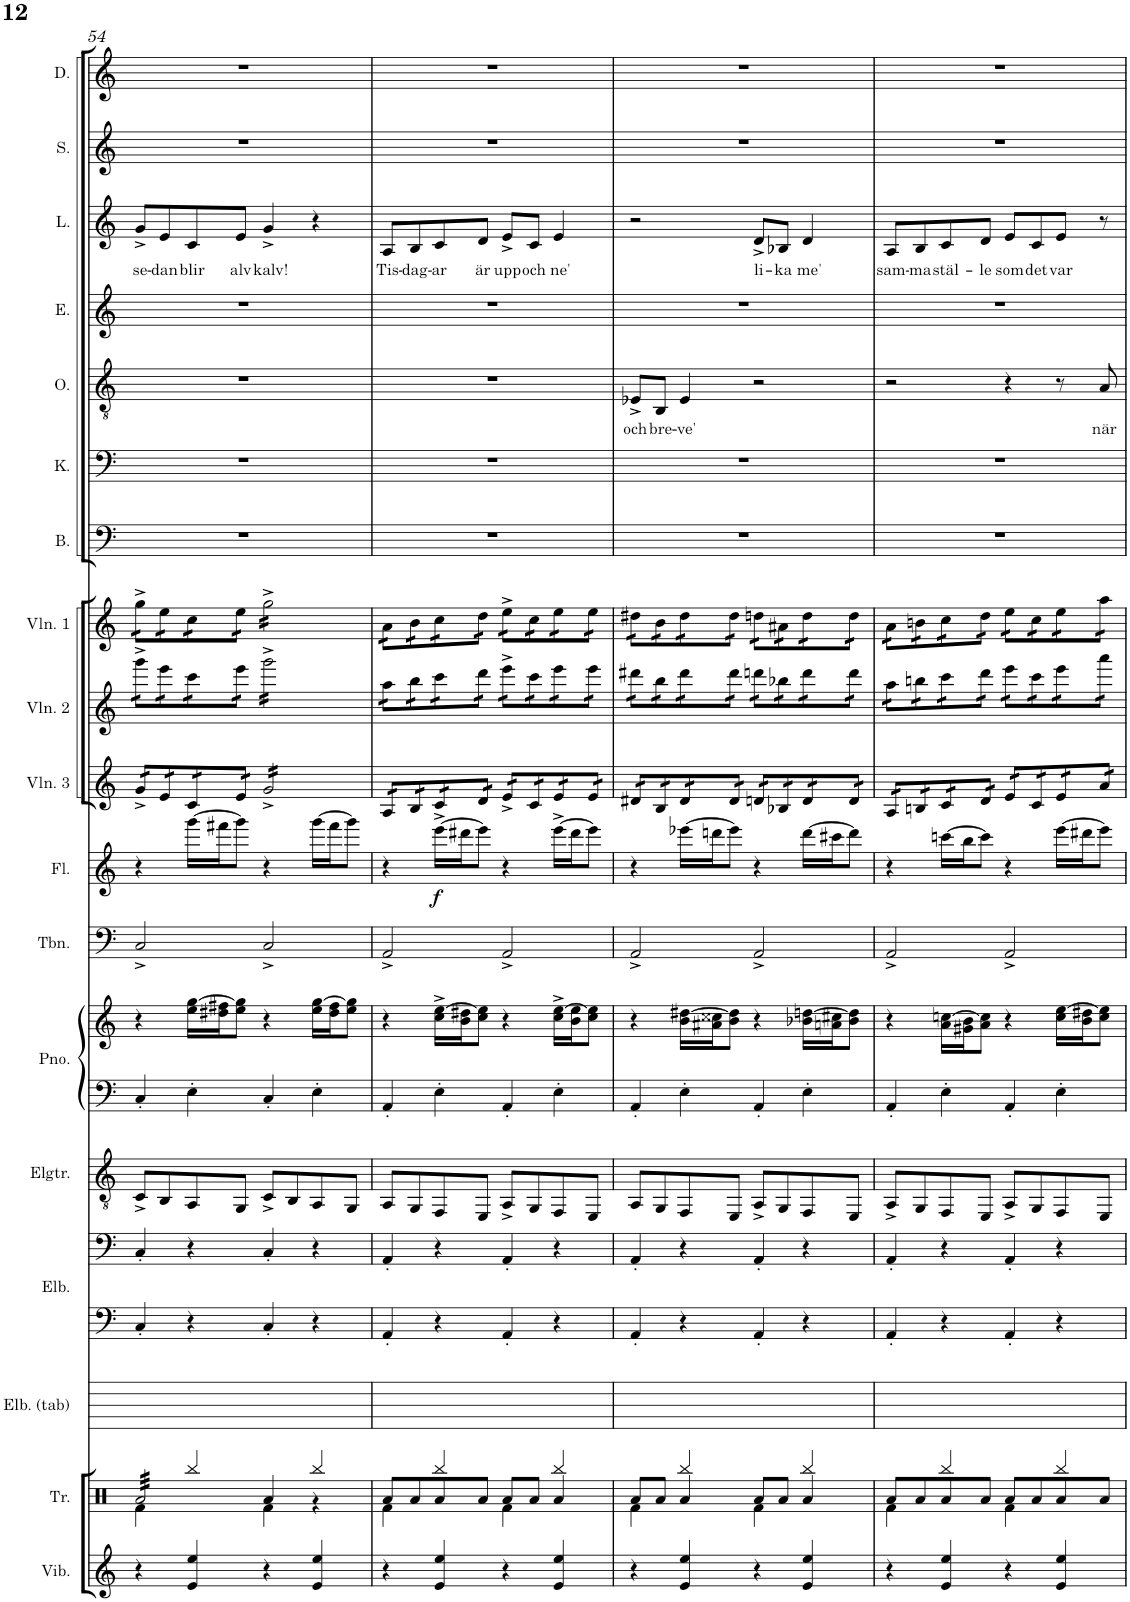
**kern	**kern	**kern	**kern	**kern	**kern	**kern	**kern	**dynam	**kern	**kern	**kern	**kern	**text	**kern	**text
*part11	*part10	*part10	*part9	*part8	*part8	*part7	*part6	*part6	*part5	*part4	*part3	*part2	*part2	*part1	*part1
*staff13	*staff12	*staff11	*staff10	*staff9	*staff8	*staff7	*staff6	*staff6	*staff5	*staff4	*staff3	*staff2	*staff2	*staff1	*staff1
*I"Vibrafon	*I"Elbas	*	*I"Elgitarr	*I"Piano	*	*I"Trombon	*I"Tvärflöjt	*	*I"Violin 3	*I"Violin 2	*I"Violin 1	*I"Orwen	*	*I"Libby	*
*I'Vib.	*I'Elb.	*	*I'Elgtr.	*I'Pno.	*	*I'Tbn.	*	*	*I'Vln. 3	*I'Vln. 2	*I'Vln. 1	*I'O.	*	*I'L.	*
!!LO:PB:g=z
*clefG2	*clefF4	*clefF4	*clefGv2	*clefF4	*clefG2	*clefF4	*clefG2	*	*clefG2	*clefG2	*clefG2	*clefGv2	*	*clefG2	*
*	*Trd7c12	*Trd7c12	*	*	*	*	*	*	*	*	*	*	*	*	*
*k[]	*k[]	*	*k[]	*k[]	*k[]	*k[]	*k[]	*	*k[]	*k[]	*k[]	*k[]	*	*k[]	*
*M4/4	*M4/4	*M4/4	*M4/4	*M4/4	*M4/4	*M4/4	*M4/4	*	*M4/4	*M4/4	*M4/4	*M4/4	*	*M4/4	*
=54	=54	=54	=54	=54	=54	=54	=54	=54	=54	=54	=54	=54	=54	=54	=54
!	!	!	!	!	!	!	!	!	!	!	!	!	!	!	!LO:LY:b
*	*	*	*	*	*	*	*	*	*tremolo	*	*	*	*	*	*
*	*	*	*	*	*	*	*	*	*	*tremolo	*	*	*	*	*
*	*	*	*	*	*	*	*	*	*	*	*tremolo	*	*	*	*
4r	4C'/	4C'/	8C^/L	4C'/	4r	2C^/	4r	.	16g^/LL	16ggg^\LL	16gg^\LL	1r	.	8g^/L	se-
.	.	.	.	.	.	.	.	.	16g^/	16ggg^\	16gg^\	.	.	.	.
!	!	!	!	!	!	!	!	!	!	!	!	!	!	!	!LO:LY:b
.	.	.	8BB/	.	.	.	.	.	16e/	16eee\	16ee\	.	.	8e/	-dan
.	.	.	.	.	.	.	.	.	16e/	16eee\	16ee\	.	.	.	.
!	!	!	!	!	!	!	!	!	!	!	!	!	!	!	!LO:LY:b
4e/ 4ee/	4r	4r	8AA/	4E'\	16ee\ [16gg\LL	.	[16ggg\LL	.	16c/	16ccc\	16cc\	.	.	8c/	blir
.	.	.	.	.	16dd#X\ 16ff#X\J	.	16fff#X\J	.	16c/	16ccc\	16cc\	.	.	.	.
!	!	!	!	!	!	!	!	!	!	!	!	!	!	!	!LO:LY:b
.	.	.	8GG/J	.	8ee\ 8gg\]J	.	8ggg\J]	.	16e/	16eee\	16ee\	.	.	8e/J	alv
.	.	.	.	.	.	.	.	.	16e/JJ	16eee\JJ	16ee\JJ	.	.	.	.
!	!	!	!	!	!	!	!	!	!	!	!	!	!	!	!LO:LY:b
4r	4C'/	4C'/	8C^/L	4C'/	4r	2C^/	4r	.	16g^/LL	16ggg^\LL	16gg^\LL	.	.	4g^/	kalv!
.	.	.	.	.	.	.	.	.	16g^/	16ggg^\	16gg^\	.	.	.	.
.	.	.	8BB/	.	.	.	.	.	16g^/	16ggg^\	16gg^\	.	.	.	.
.	.	.	.	.	.	.	.	.	16g^/	16ggg^\	16gg^\	.	.	.	.
4e/ 4ee/	4r	4r	8AA/	4E'\	16ee\ [16gg\LL	.	[16ggg\LL	.	16g^/	16ggg^\	16gg^\	.	.	4r	.
.	.	.	.	.	16dd#\ 16ff#\J	.	16fff#\J	.	16g^/	16ggg^\	16gg^\	.	.	.	.
.	.	.	8GG/J	.	8ee\ 8gg\]J	.	8ggg\J]	.	16g^/	16ggg^\	16gg^\	.	.	.	.
.	.	.	.	.	.	.	.	.	16g^/JJ	16ggg^\JJ	16gg^\JJ	.	.	.	.
=55	=55	=55	=55	=55	=55	=55	=55	=55	=55	=55	=55	=55	=55	=55	=55
!	!	!	!	!	!	!	!	!	!	!	!	!	!	!	!LO:LY:b
4r	4AA'/	4AA'/	8AA/L	4AA'/	4r	2AA^/	4r	.	16A/LL	16aa\LL	16a\LL	1r	.	8A/L	Tis-
.	.	.	.	.	.	.	.	.	16A/	16aa\	16a\	.	.	.	.
!	!	!	!	!	!	!	!	!	!	!	!	!	!	!	!LO:LY:b
.	.	.	8GG/	.	.	.	.	.	16B/	16bb\	16b\	.	.	8B/	-dag-
.	.	.	.	.	.	.	.	.	16B/	16bb\	16b\	.	.	.	.
!	!	!	!	!	!	!	!	!LO:DY:b	!	!	!	!	!	!	!LO:LY:b
4e/ 4ee/	4r	4r	8FF/	4E'\	16cc\^ [16ee\^LL	.	[16eee^\LL	f	16c/	16ccc\	16cc\	.	.	8c/	-ar
.	.	.	.	.	16b\ 16dd#X\J	.	16ddd#X\J	.	16c/	16ccc\	16cc\	.	.	.	.
!	!	!	!	!	!	!	!	!	!	!	!	!	!	!	!LO:LY:b
.	.	.	8EE/J	.	8cc\ 8ee\]J	.	8eee\J]	.	16d/	16ddd\	16dd\	.	.	8d/J	är
.	.	.	.	.	.	.	.	.	16d/JJ	16ddd\JJ	16dd\JJ	.	.	.	.
!	!	!	!	!	!	!	!	!	!	!	!	!	!	!	!LO:LY:b
4r	4AA'/	4AA'/	8AA^/L	4AA'/	4r	2AA^/	4r	.	16e^/LL	16eee^\LL	16ee^\LL	.	.	8e^/L	upp
.	.	.	.	.	.	.	.	.	16e^/	16eee^\	16ee^\	.	.	.	.
!	!	!	!	!	!	!	!	!	!	!	!	!	!	!	!LO:LY:b
.	.	.	8GG/	.	.	.	.	.	16c/	16ccc\	16cc\	.	.	8c/J	och
.	.	.	.	.	.	.	.	.	16c/	16ccc\	16cc\	.	.	.	.
!	!	!	!	!	!	!	!	!	!	!	!	!	!	!	!LO:LY:b
4e/ 4ee/	4r	4r	8FF/	4E'\	16cc\^ [16ee\^LL	.	[16eee^\LL	.	16e/	16eee\	16ee\	.	.	4e/	ne'
.	.	.	.	.	16b\ 16ee\J	.	16ddd#\J	.	16e/	16eee\	16ee\	.	.	.	.
.	.	.	8EE/J	.	8cc\ 8ee\]J	.	8eee\J]	.	16e/	16eee\	16ee\	.	.	.	.
.	.	.	.	.	.	.	.	.	16e/JJ	16eee\JJ	16ee\JJ	.	.	.	.
=56	=56	=56	=56	=56	=56	=56	=56	=56	=56	=56	=56	=56	=56	=56	=56
!	!	!	!	!	!	!	!	!	!	!	!	!	!LO:LY:b	!	!
4r	4AA'/	4AA'/	8AA/L	4AA'/	4r	2AA^/	4r	.	16d#X/LL	16ddd#X\LL	16dd#X\LL	8E-X^/L	och	2r	.
.	.	.	.	.	.	.	.	.	16d#X/	16ddd#X\	16dd#X\	.	.	.	.
!	!	!	!	!	!	!	!	!	!	!	!	!	!LO:LY:b	!	!
.	.	.	8GG/	.	.	.	.	.	16B/	16bb\	16b\	8BB/J	bre-	.	.
.	.	.	.	.	.	.	.	.	16B/	16bb\	16b\	.	.	.	.
!	!	!	!	!	!	!	!	!	!	!	!	!	!LO:LY:b	!	!
4e/ 4ee/	4r	4r	8FF/	4E'\	16b\ [16dd#X\LL	.	[16eee-X\LL	.	16d#/	16ddd#\	16dd#\	4E-/	-ve'	.	.
.	.	.	.	.	16a#X\ 16cc##X\J	.	16dddn\J	.	16d#/	16ddd#\	16dd#\	.	.	.	.
.	.	.	8EE/J	.	8b\ 8dd#\]J	.	8eee-\J]	.	16d#/	16ddd#\	16dd#\	.	.	.	.
.	.	.	.	.	.	.	.	.	16d#/JJ	16ddd#\JJ	16dd#\JJ	.	.	.	.
!	!	!	!	!	!	!	!	!	!	!	!	!	!	!	!LO:LY:b
4r	4AA'/	4AA'/	8AA^/L	4AA'/	4r	2AA^/	4r	.	16dn/LL	16dddn\LL	16ddn\LL	2r	.	8d^/L	li-
.	.	.	.	.	.	.	.	.	16dn/	16dddn\	16ddn\	.	.	.	.
!	!	!	!	!	!	!	!	!	!	!	!	!	!	!	!LO:LY:b
.	.	.	8GG/	.	.	.	.	.	16B-X/	16bb-X\	16a#X\	.	.	8B-X/J	-ka
.	.	.	.	.	.	.	.	.	16B-X/	16bb-X\	16a#X\	.	.	.	.
!	!	!	!	!	!	!	!	!	!	!	!	!	!	!	!LO:LY:b
4e/ 4ee/	4r	4r	8FF/	4E'\	16b-X\ [16ddn\LL	.	[16ddd\LL	.	16d/	16ddd\	16dd\	.	.	4d/	me'
.	.	.	.	.	16an\ 16cc#X\J	.	16ccc#X\J	.	16d/	16ddd\	16dd\	.	.	.	.
.	.	.	8EE/J	.	8b-\ 8dd\]J	.	8ddd\J]	.	16d/	16ddd\	16dd\	.	.	.	.
.	.	.	.	.	.	.	.	.	16d/JJ	16ddd\JJ	16dd\JJ	.	.	.	.
=57	=57	=57	=57	=57	=57	=57	=57	=57	=57	=57	=57	=57	=57	=57	=57
!	!	!	!	!	!	!	!	!	!	!	!	!	!	!	!LO:LY:b
4r	4AA'/	4AA'/	8AA^/L	4AA'/	4r	2AA^/	4r	.	16A/LL	16aa\LL	16a\LL	2r	.	8A/L	sam-
.	.	.	.	.	.	.	.	.	16A/	16aa\	16a\	.	.	.	.
!	!	!	!	!	!	!	!	!	!	!	!	!	!	!	!LO:LY:b
.	.	.	8GG/	.	.	.	.	.	16Bn/	16bbn\	16bn\	.	.	8B/	-ma
.	.	.	.	.	.	.	.	.	16Bn/	16bbn\	16bn\	.	.	.	.
!	!	!	!	!	!	!	!	!	!	!	!	!	!	!	!LO:LY:b
4e/ 4ee/	4r	4r	8FF/	4E'\	16a\ [16ccn\LL	.	[16cccn\LL	.	16c/	16ccc\	16cc\	.	.	8c/	stäl-
.	.	.	.	.	16g#X\ 16b\J	.	16bb\J	.	16c/	16ccc\	16cc\	.	.	.	.
!	!	!	!	!	!	!	!	!	!	!	!	!	!	!	!LO:LY:b
.	.	.	8EE/J	.	8a\ 8cc\]J	.	8ccc\J]	.	16d/	16ddd\	16dd\	.	.	8d/J	-le
.	.	.	.	.	.	.	.	.	16d/JJ	16ddd\JJ	16dd\JJ	.	.	.	.
!	!	!	!	!	!	!	!	!	!	!	!	!	!	!	!LO:LY:b
4r	4AA'/	4AA'/	8AA^/L	4AA'/	4r	2AA^/	4r	.	16e/LL	16eee\LL	16ee\LL	4r	.	8e/L	som
.	.	.	.	.	.	.	.	.	16e/	16eee\	16ee\	.	.	.	.
!	!	!	!	!	!	!	!	!	!	!	!	!	!	!	!LO:LY:b
.	.	.	8GG/	.	.	.	.	.	16c/	16ccc\	16cc\	.	.	8c/	det
.	.	.	.	.	.	.	.	.	16c/	16ccc\	16cc\	.	.	.	.
!	!	!	!	!	!	!	!	!	!	!	!	!	!	!	!LO:LY:b
4e/ 4ee/	4r	4r	8FF/	4E'\	16cc\ [16ee\LL	.	[16eee\LL	.	16e/	16eee\	16ee\	8r	.	8e/J	var
.	.	.	.	.	16b\ 16dd#X\J	.	16ddd#X\J	.	16e/	16eee\	16ee\	.	.	.	.
!	!	!	!	!	!	!	!	!	!	!	!	!	!LO:LY:b	!	!
.	.	.	8EE/J	.	8cc\ 8ee\]J	.	8eee\J]	.	16a/	16aaa\	16aa\	8A/	när	8r	.
.	.	.	.	.	.	.	.	.	16a/JJ	16aaa\JJ	16aa\JJ	.	.	.	.
*	*	*	*	*	*	*	*	*	*	*	*Xtremolo	*	*	*	*
*	*	*	*	*	*	*	*	*	*	*Xtremolo	*	*	*	*	*
*	*	*	*	*	*	*	*	*	*Xtremolo	*	*	*	*	*	*
=	=	=	=	=	=	=	=	=	=	=	=	=	=	=	=
*-	*-	*-	*-	*-	*-	*-	*-	*-	*-	*-	*-	*-	*-	*-	*-
